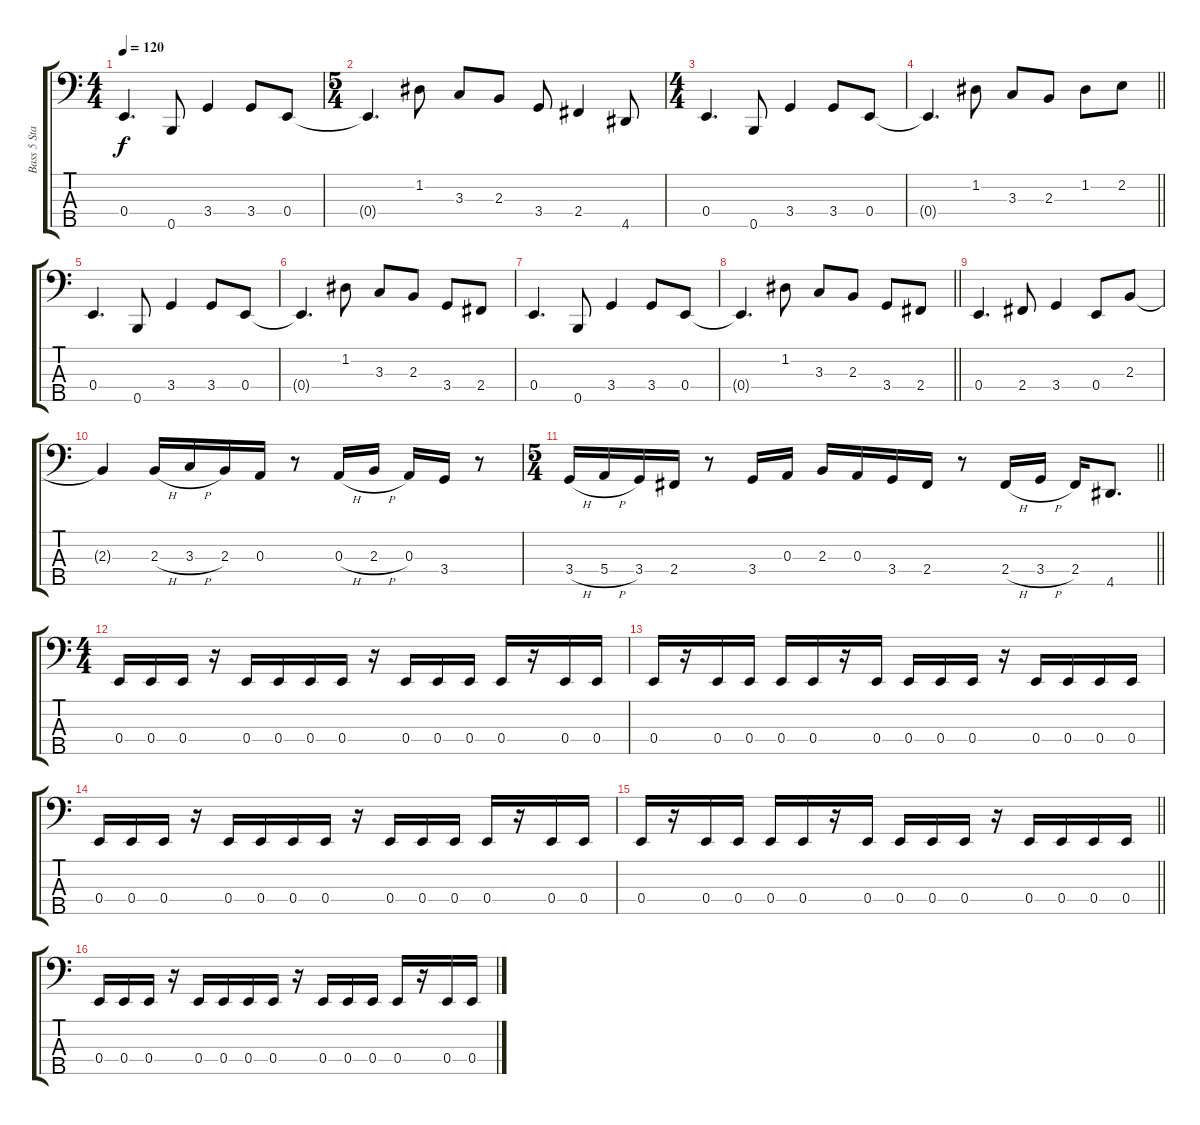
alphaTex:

\track ("Bass 5 Standard" "Bass 5 Sta") {instrument electricbassfinger}
\staff {score tabs}
\tuning (G2 D2 A1 E1 B0) {hide}
\ts (4 4)
\section ("" "")
\tempo 120
\clef f4
\ks c
0.4.4{d dy f} 0.5.8 3.4.4 3.4.8 0.4.8 |
\ts (5 4)
0.4{t}.4{d} 1.2.8 3.3.8 2.3.8 3.4.8 2.4.4 4.5.8 |
\ts (4 4)
0.4.4{d} 0.5.8 3.4.4 3.4.8 0.4.8 |
\barLineRight lightlight
0.4{t}.4{d} 1.2.8 3.3.8 2.3.8 1.2.8 2.2.8 |
0.4.4{d} 0.5.8 3.4.4 3.4.8 0.4.8 |
0.4{t}.4{d} 1.2.8 3.3.8 2.3.8 3.4.8 2.4.8 |
0.4.4{d} 0.5.8 3.4.4 3.4.8 0.4.8 |
\barLineRight lightlight
0.4{t}.4{d} 1.2.8 3.3.8 2.3.8 3.4.8 2.4.8 |
0.4.4{d} 2.4.8 3.4.4 0.4.8 2.3.8 |
2.3{t}.4 2.3{h}.16 3.3{h}.16 2.3.16 0.3.16 r.8 0.3{h}.16 2.3{h}.16 0.3.16 3.4.16 r.8 |
\ts (5 4)
\barLineRight lightlight
3.4{h}.16 5.4{h}.16 3.4.16 2.4.16 r.8 3.4.16 0.3.16 2.3.16 0.3.16 3.4.16 2.4.16 r.8 2.4{h}.16 3.4{h}.16 2.4.16 4.5.8{d} |
\ts (4 4)
\section ("" "")
0.4.16 0.4.16 0.4.16 r.16 0.4.16 0.4.16 0.4.16 0.4.16 r.16 0.4.16 0.4.16 0.4.16 0.4.16 r.16 0.4.16 0.4.16 |
0.4.16 r.16 0.4.16 0.4.16 0.4.16 0.4.16 r.16 0.4.16 0.4.16 0.4.16 0.4.16 r.16 0.4.16 0.4.16 0.4.16 0.4.16 |
0.4.16 0.4.16 0.4.16 r.16 0.4.16 0.4.16 0.4.16 0.4.16 r.16 0.4.16 0.4.16 0.4.16 0.4.16 r.16 0.4.16 0.4.16 |
\barLineRight lightlight
0.4.16 r.16 0.4.16 0.4.16 0.4.16 0.4.16 r.16 0.4.16 0.4.16 0.4.16 0.4.16 r.16 0.4.16 0.4.16 0.4.16 0.4.16 |
0.4.16 0.4.16 0.4.16 r.16 0.4.16 0.4.16 0.4.16 0.4.16 r.16 0.4.16 0.4.16 0.4.16 0.4.16 r.16 0.4.16 0.4.16
